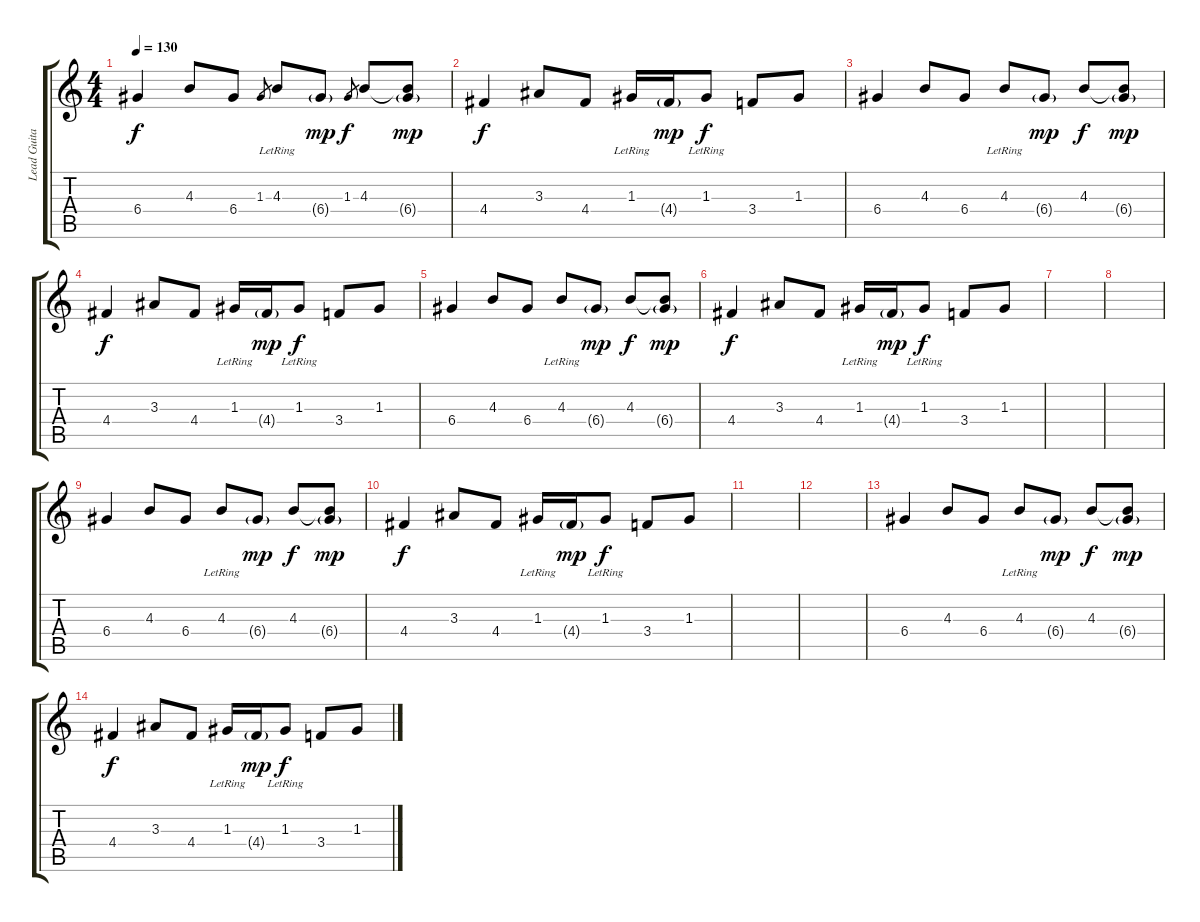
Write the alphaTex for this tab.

\track ("Lead Guitar" "Lead Guita") {instrument overdrivenguitar}
\staff {score tabs}
\tuning (E4 B3 G3 D3 A2 E2) {hide}
\ts (4 4)
\tempo 130
\clef g2
\ks c
6.4.4{dy f instrument overdrivenguitar} 4.3.8 6.4.8 1.3.8{gr} 4.3{lr}.8 6.4{g}.8{dy mp} 1.3.8{gr dy f} 4.3.8 (4.3{t} 6.4{g}).8{dy mp} |
4.4.4{dy f} 3.3.8 4.4.8 1.3{lr}.16 4.4{g}.16{dy mp} 1.3{lr}.8{dy f} 3.4.8 1.3.8 |
6.4.4 4.3.8 6.4.8 4.3{lr}.8 6.4{g}.8{dy mp} 4.3.8{dy f} (4.3{t} 6.4{g}).8{dy mp} |
4.4.4{dy f} 3.3.8 4.4.8 1.3{lr}.16 4.4{g}.16{dy mp} 1.3{lr}.8{dy f} 3.4.8 1.3.8 |
6.4.4 4.3.8 6.4.8 4.3{lr}.8 6.4{g}.8{dy mp} 4.3.8{dy f} (4.3{t} 6.4{g}).8{dy mp} |
4.4.4{dy f} 3.3.8 4.4.8 1.3{lr}.16 4.4{g}.16{dy mp} 1.3{lr}.8{dy f} 3.4.8 1.3.8 |
|
|
6.4.4 4.3.8 6.4.8 4.3{lr}.8 6.4{g}.8{dy mp} 4.3.8{dy f} (4.3{t} 6.4{g}).8{dy mp} |
4.4.4{dy f} 3.3.8 4.4.8 1.3{lr}.16 4.4{g}.16{dy mp} 1.3{lr}.8{dy f} 3.4.8 1.3.8 |
|
|
6.4.4 4.3.8 6.4.8 4.3{lr}.8 6.4{g}.8{dy mp} 4.3.8{dy f} (4.3{t} 6.4{g}).8{dy mp} |
4.4.4{dy f} 3.3.8 4.4.8 1.3{lr}.16 4.4{g}.16{dy mp} 1.3{lr}.8{dy f} 3.4.8 1.3.8
